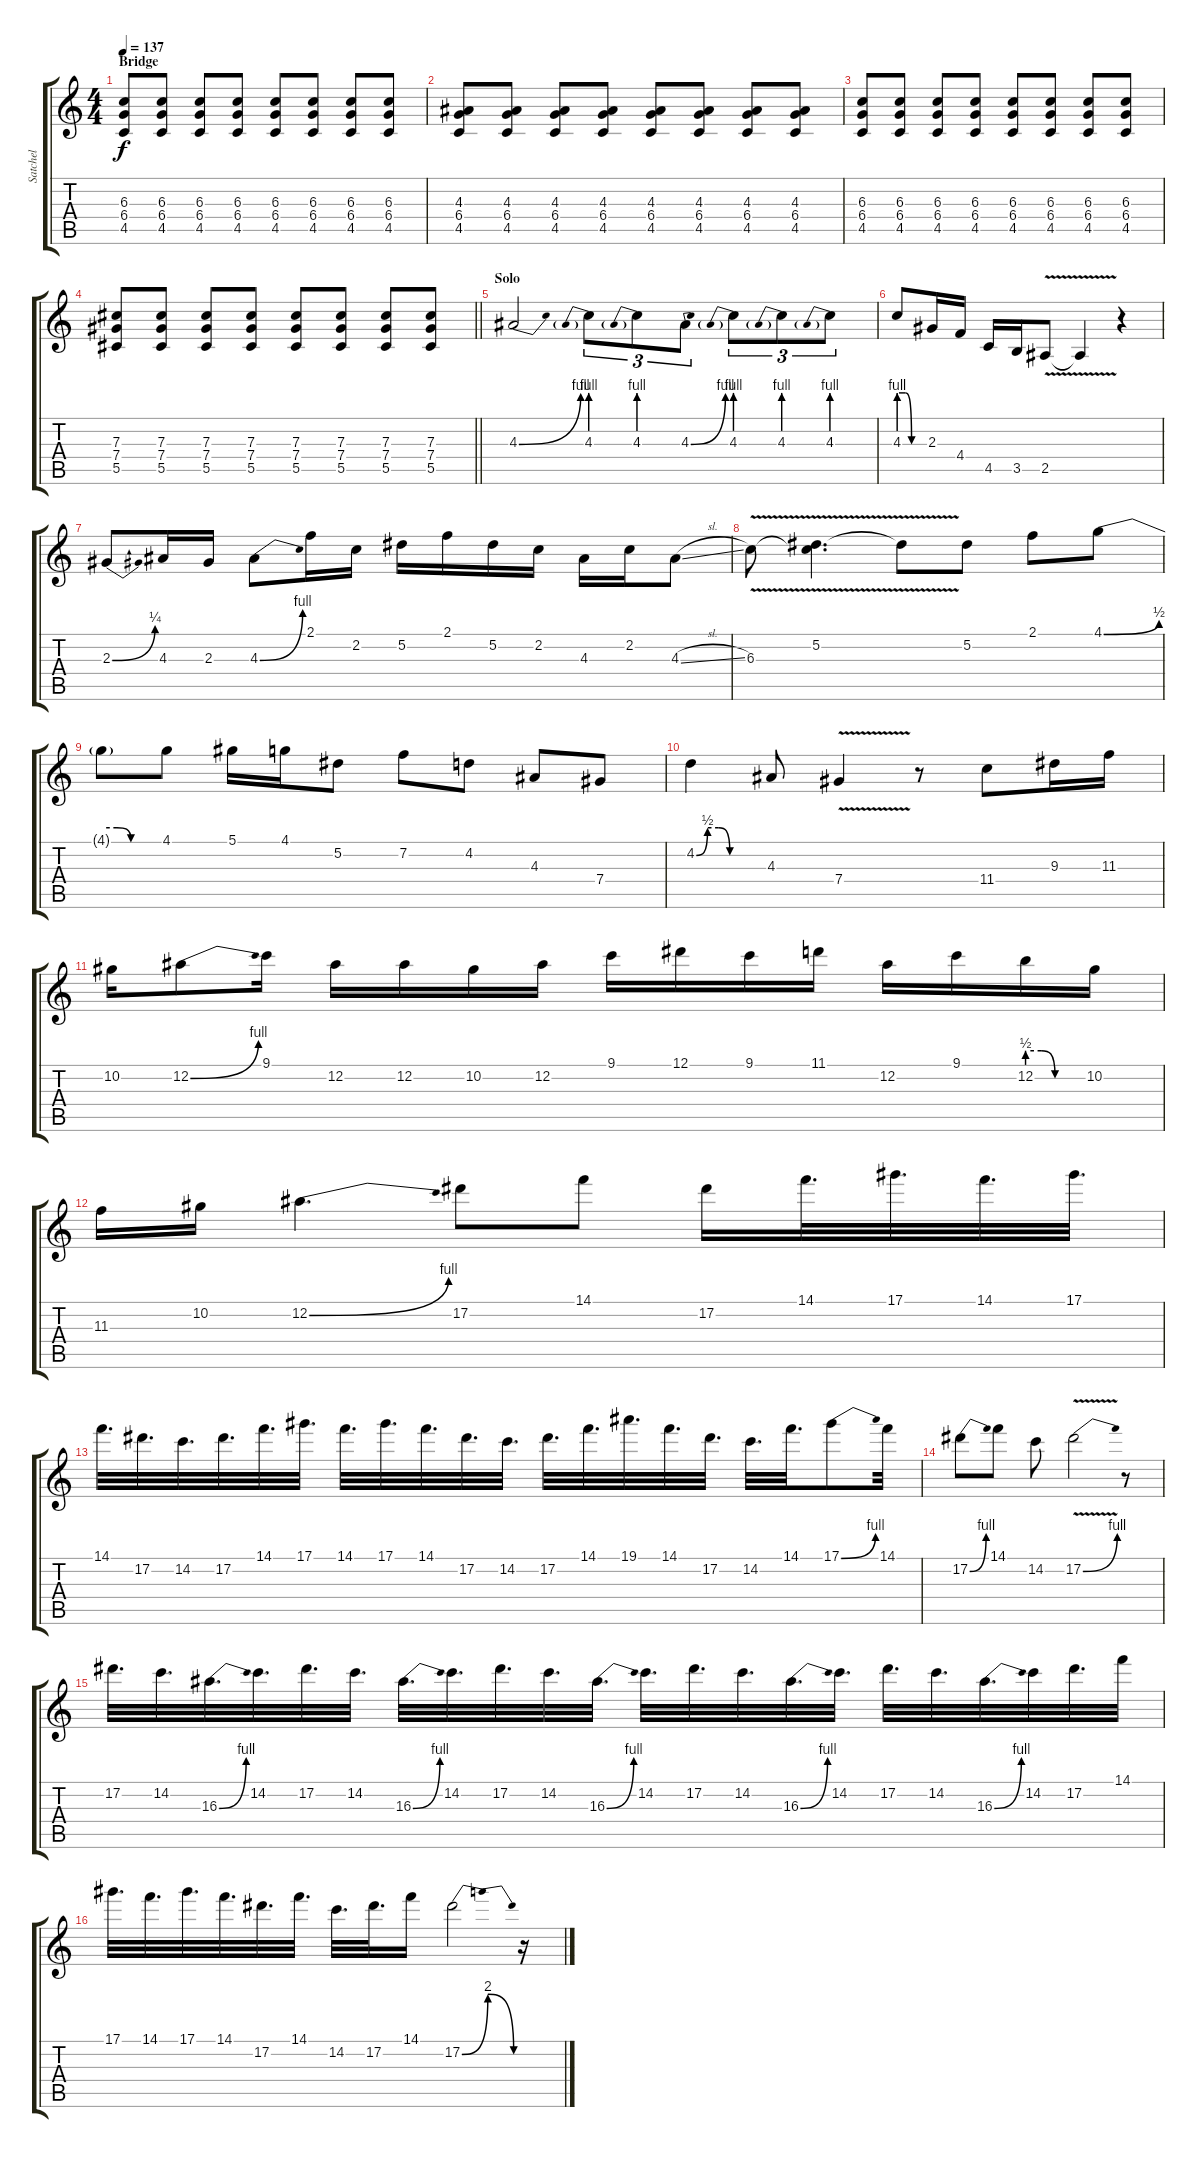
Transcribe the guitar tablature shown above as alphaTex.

\track ("Satchel" "Satchel") {instrument distortionguitar}
\staff {score tabs}
\tuning (Eb4 Bb3 Gb3 Db3 Ab2 Eb2) {hide}
\ts (4 4)
\section ("" "Bridge")
\tempo 137
\clef g2
\ks c
(6.3 6.4 4.5).8{dy f} (6.3 6.4 4.5).8 (6.3 6.4 4.5).8 (6.3 6.4 4.5).8 (6.3 6.4 4.5).8 (6.3 6.4 4.5).8 (6.3 6.4 4.5).8 (6.3 6.4 4.5).8 |
(4.3 6.4 4.5).8 (4.3 6.4 4.5).8 (4.3 6.4 4.5).8 (4.3 6.4 4.5).8 (4.3 6.4 4.5).8 (4.3 6.4 4.5).8 (4.3 6.4 4.5).8 (4.3 6.4 4.5).8 |
(6.3 6.4 4.5).8 (6.3 6.4 4.5).8 (6.3 6.4 4.5).8 (6.3 6.4 4.5).8 (6.3 6.4 4.5).8 (6.3 6.4 4.5).8 (6.3 6.4 4.5).8 (6.3 6.4 4.5).8 |
\barLineRight lightlight
(7.3 7.4 5.5).8 (7.3 7.4 5.5).8 (7.3 7.4 5.5).8 (7.3 7.4 5.5).8 (7.3 7.4 5.5).8 (7.3 7.4 5.5).8 (7.3 7.4 5.5).8 (7.3 7.4 5.5).8 |
\section ("" "Solo")
4.3{be (bend 0 0 60 4)}.2 4.3{be (prebend 0 4 60 4)}.8{tu (3 2)} 4.3{be (prebend 0 4 60 4)}.8{tu (3 2)} 4.3{be (bend 0 0 60 4)}.8{tu (3 2)} 4.3{be (prebend 0 4 60 4)}.8{tu (3 2)} 4.3{be (prebend 0 4 60 4)}.8{tu (3 2)} 4.3{be (prebend 0 4 60 4)}.8{tu (3 2)} |
4.3{be (custom 0 4 15 4 30 0 60 0)}.8 2.3.16 4.4.16 4.5.16 3.5.16 2.5{v}.8 2.5{t}.4 r.4 |
2.3{be (bend 0 0 60 1)}.8 4.3.16 2.3.16 4.3{be (bend 0 0 60 4)}.8 2.1.16 2.2.16 5.2.16 2.1.16 5.2.16 2.2.16 4.3.16 2.2.16 4.3{sl}.8 |
6.3{v}.8 (5.2{v} 6.3{t}).4{d} 5.2{t}.8 5.2.8 2.1.8 4.1{be (bend 0 0 60 2)}.8 |
4.1{be (custom 0 2 15 2 30 0 60 0) t}.8 4.1.8 5.1.16 4.1.16 5.2.8 7.2.8 4.2.8 4.3.8 7.4.8 |
4.2{be (custom 0 0 10 2 20 2 30 0 60 0)}.4 4.3.8 7.4{v}.4 r.8 11.4.8 9.3.16 11.3.16 |
10.2.16 12.2{be (bend 0 0 60 4)}.8 9.1.16 12.2.16 12.2.16 10.2.16 12.2.16 9.1.16 12.1.16 9.1.16 11.1.16 12.2.16 9.1.16 12.2{be (custom 0 2 15 2 30 0 60 0)}.16 10.2.16 |
11.3.16 10.2.16 12.2{be (bend 0 0 60 4)}.4{d} 17.2.8 14.1.8 17.2.16 14.1.32{d} 17.1.32{d} 14.1.32{d} 17.1.32{d} |
14.1.32{d} 17.2.32{d} 14.2.32{d} 17.2.32{d} 14.1.32{d} 17.1.32{d} 14.1.32{d} 17.1.32{d} 14.1.32{d} 17.2.32{d} 14.2.32{d} 17.2.32{d} 14.1.32{d} 19.1.32{d} 14.1.32{d} 17.2.32{d} 14.2.32{d} 14.1.32{d} 17.1{be (bend 0 0 60 4)}.8 14.1.32 |
17.2{be (bend 0 0 60 4)}.8 14.1.8 14.2.8 17.2{be (bend 0 0 60 4) v}.2 r.8 |
17.2.32{d} 14.2.32{d} 16.3{be (bend 0 0 60 4)}.32{d} 14.2.32{d} 17.2.32{d} 14.2.32{d} 16.3{be (bend 0 0 60 4)}.32{d} 14.2.32{d} 17.2.32{d} 14.2.32{d} 16.3{be (bend 0 0 60 4)}.32{d} 14.2.32{d} 17.2.32{d} 14.2.32{d} 16.3{be (bend 0 0 60 4)}.32{d} 14.2.32{d} 17.2.32{d} 14.2.32{d} 16.3{be (bend 0 0 60 4)}.32{d} 14.2.32 17.2.32{d} 14.1.32 |
17.1.32{d} 14.1.32{d} 17.1.32{d} 14.1.32{d} 17.2.32{d} 14.1.32{d} 14.2.32{d} 17.2.32{d} 14.1.16 17.2{be (bendrelease 0 0 10 8 20 8 60 0)}.2 r.16
